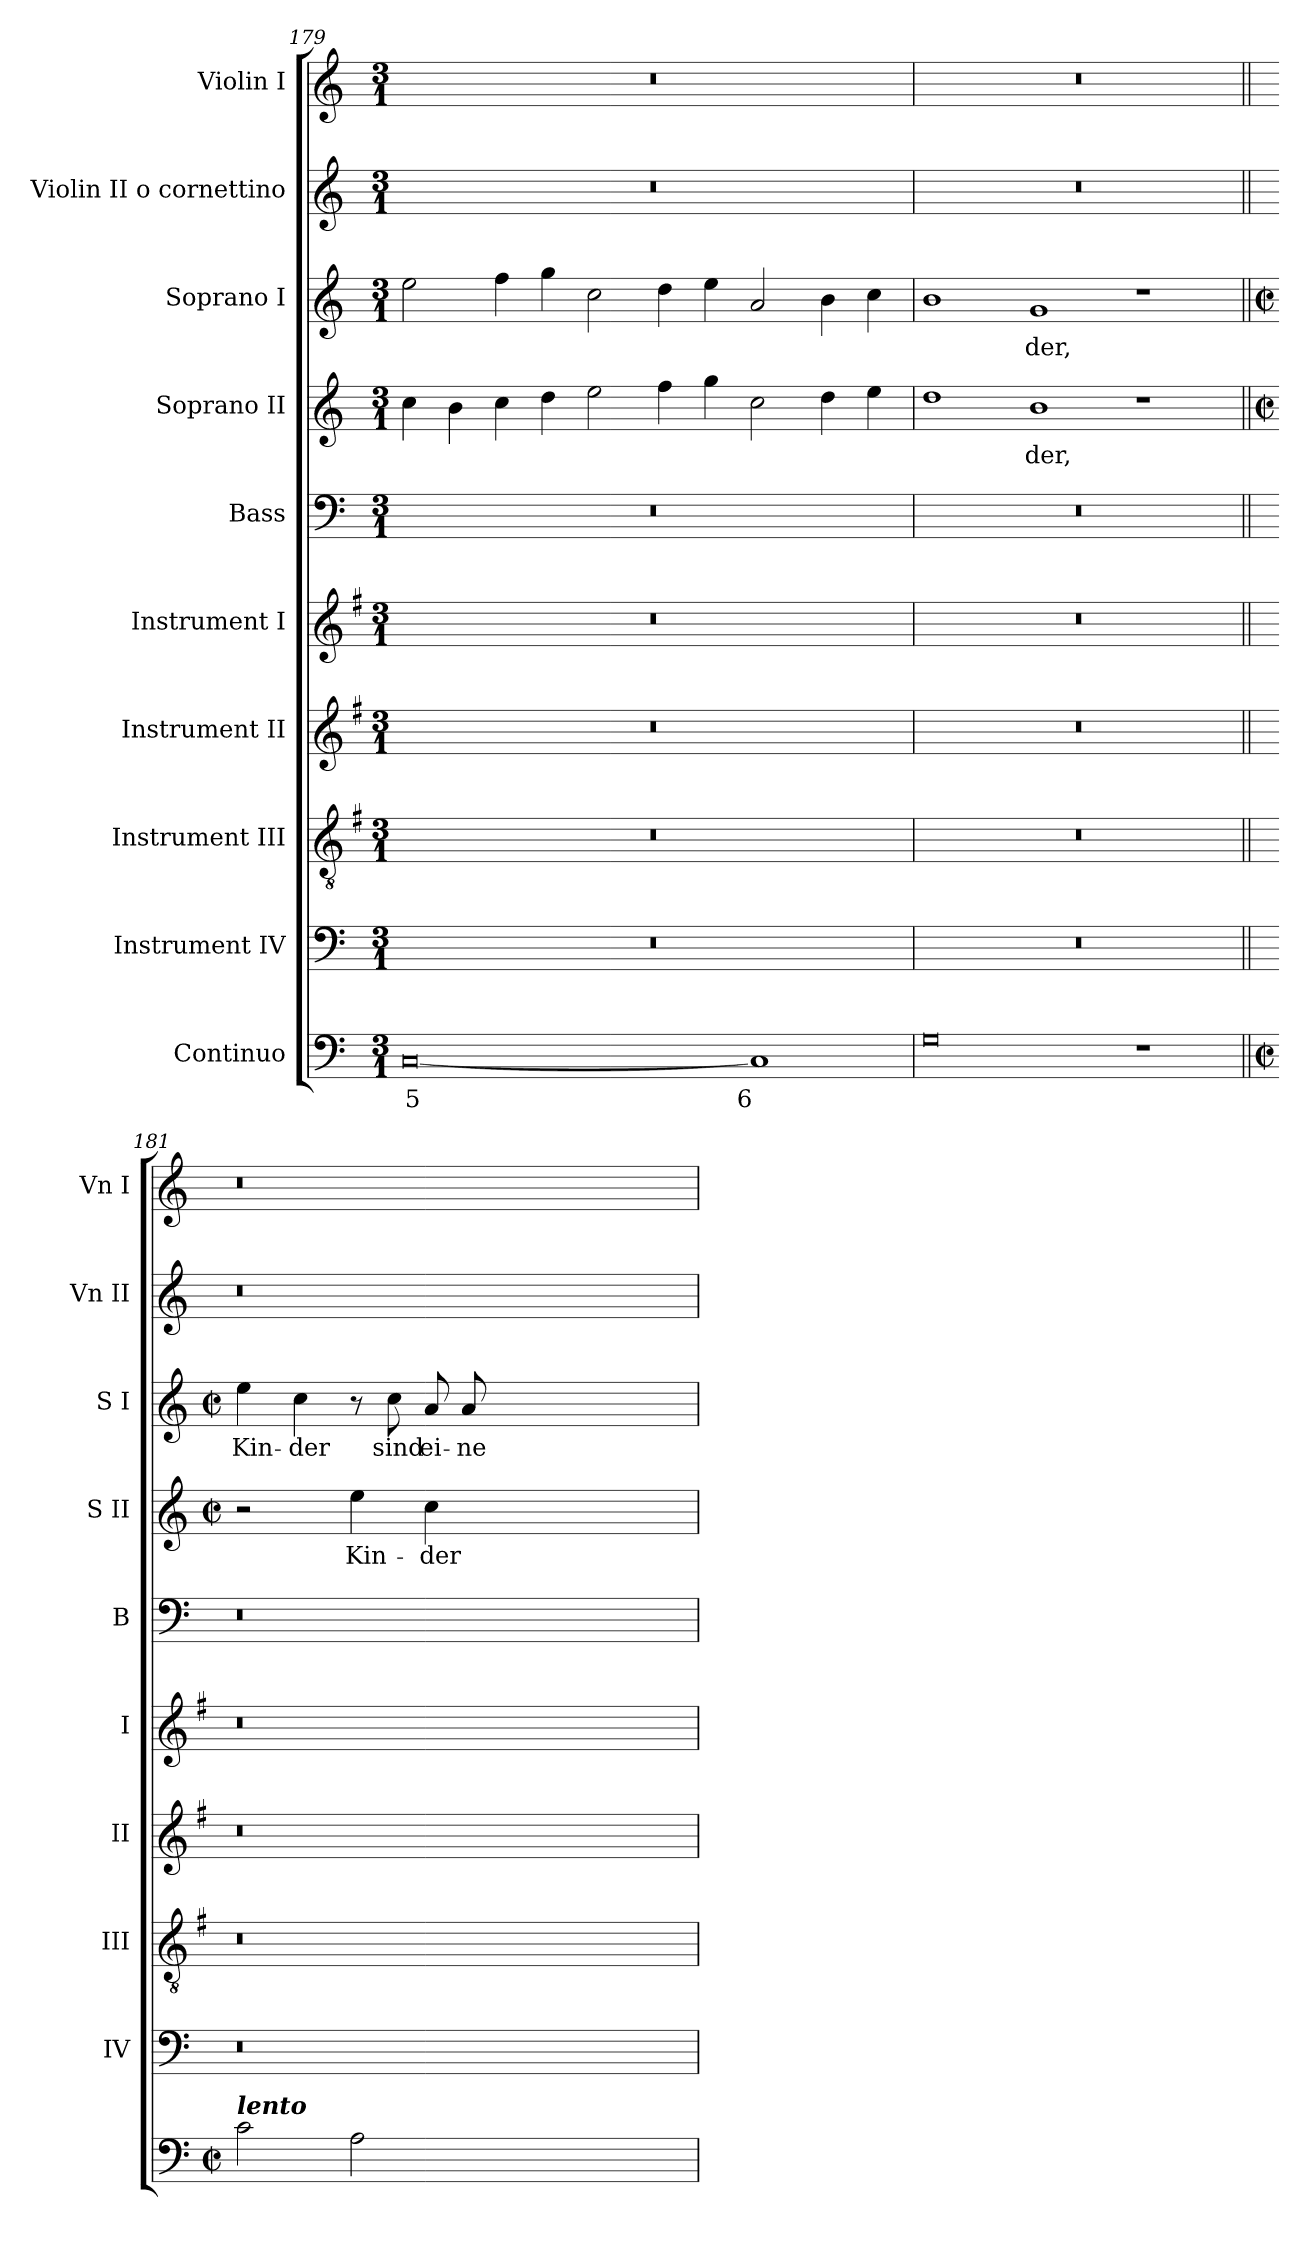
**kern	**text	**kern	**kern	**kern	**kern	**kern	**kern	**text	**kern	**text	**kern	**kern
*part10	*part10	*part9	*part8	*part7	*part6	*part5	*part4	*part4	*part3	*part3	*part2	*part1
*staff10	*staff10	*staff9	*staff8	*staff7	*staff6	*staff5	*staff4	*staff4	*staff3	*staff3	*staff2	*staff1
*I"Continuo	*	*I"Instrument IV	*I"Instrument III	*I"Instrument II	*I"Instrument I	*I"Bass	*I"Soprano II	*	*I"Soprano I	*	*I"Violin II o cornettino	*I"Violin I
*	*	*I'IV	*I'III	*I'II	*I'I	*I'B	*I'S II	*	*I'S I	*	*I'Vn II	*I'Vn I
*clefF4	*	*clefF4	*clefGv2	*clefG2	*clefG2	*clefF4	*clefG2	*	*clefG2	*	*clefG2	*clefG2
*	*	*	*ITrd4c7	*ITrd4c7	*ITrd4c7	*	*	*	*	*	*	*
*k[]	*	*k[]	*k[]	*k[]	*k[]	*k[]	*k[]	*	*k[]	*	*k[]	*k[]
*C:	*	*C:	*C:	*C:	*C:	*C:	*C:	*	*C:	*	*C:	*C:
*M3/1	*	*M3/1	*M3/1	*M3/1	*M3/1	*M3/1	*M3/1	*	*M3/1	*	*M3/1	*M3/1
=179	=179	=179	=179	=179	=179	=179	=179	=179	=179	=179	=179	=179
!	!LO:LY:b	!	!	!	!	!	!	!	!	!	!	!
[0C	5	0.r	0.r	0.r	0.r	0.r	4cc	.	2ee	.	0.r	0.r
.	.	.	.	.	.	.	4b	.	.	.	.	.
.	.	.	.	.	.	.	4cc	.	4ff	.	.	.
.	.	.	.	.	.	.	4dd	.	4gg	.	.	.
.	.	.	.	.	.	.	2ee	.	2cc	.	.	.
.	.	.	.	.	.	.	4ff	.	4dd	.	.	.
.	.	.	.	.	.	.	4gg	.	4ee	.	.	.
!	!LO:LY:b	!	!	!	!	!	!	!	!	!	!	!
1C]	6	.	.	.	.	.	2cc	.	2a	.	.	.
.	.	.	.	.	.	.	4dd	.	4b	.	.	.
.	.	.	.	.	.	.	4ee	.	4cc	.	.	.
=180	=180	=180	=180	=180	=180	=180	=180	=180	=180	=180	=180	=180
0G	.	0.r	0.r	0.r	0.r	0.r	1dd	.	1b	.	0.r	0.r
!	!	!	!	!	!	!	!	!LO:LY:b	!	!LO:LY:b	!	!
.	.	.	.	.	.	.	1b	der,	1g	der,	.	.
1r	.	.	.	.	.	.	1r	.	1r	.	.	.
=181||	=181||	=181||	=181||	=181||	=181||	=181||	=181||	=181||	=181||	=181||	=181||	=181||
*M2/2	*	*	*	*	*	*	*M2/2	*	*M2/2	*	*	*
*met(c|)	*	*	*	*	*	*	*met(c|)	*	*met(c|)	*	*	*
!LO:TX:a:Bi:t=lento	!	!	!	!	!	!	!	!	!	!	!	!
!	!	!	!	!	!	!	!	!	!	!LO:LY:b	!	!
2c	.	0.r	0.r	0.r	0.r	0.r	2r	.	4ee	Kin-	0.r	0.r
!	!	!	!	!	!	!	!	!	!	!LO:LY:b	!	!
.	.	.	.	.	.	.	.	.	4cc	-der	.	.
!	!	!	!	!	!	!	!	!LO:LY:b	!	!	!	!
2A	.	.	.	.	.	.	4ee	Kin-	8r	.	.	.
!	!	!	!	!	!	!	!	!	!	!LO:LY:b	!	!
.	.	.	.	.	.	.	.	.	8cc	sind	.	.
!	!	!	!	!	!	!	!	!LO:LY:b	!	!LO:LY:b	!	!
.	.	.	.	.	.	.	4cc	-der	8a	ei-	.	.
!	!	!	!	!	!	!	!	!	!	!LO:LY:b	!	!
.	.	.	.	.	.	.	.	.	8a	-ne	.	.
0ryy	.	.	.	.	.	.	0ryy	.	0ryy	.	.	.
=	=	=	=	=	=	=	=	=	=	=	=	=
*-	*-	*-	*-	*-	*-	*-	*-	*-	*-	*-	*-	*-
